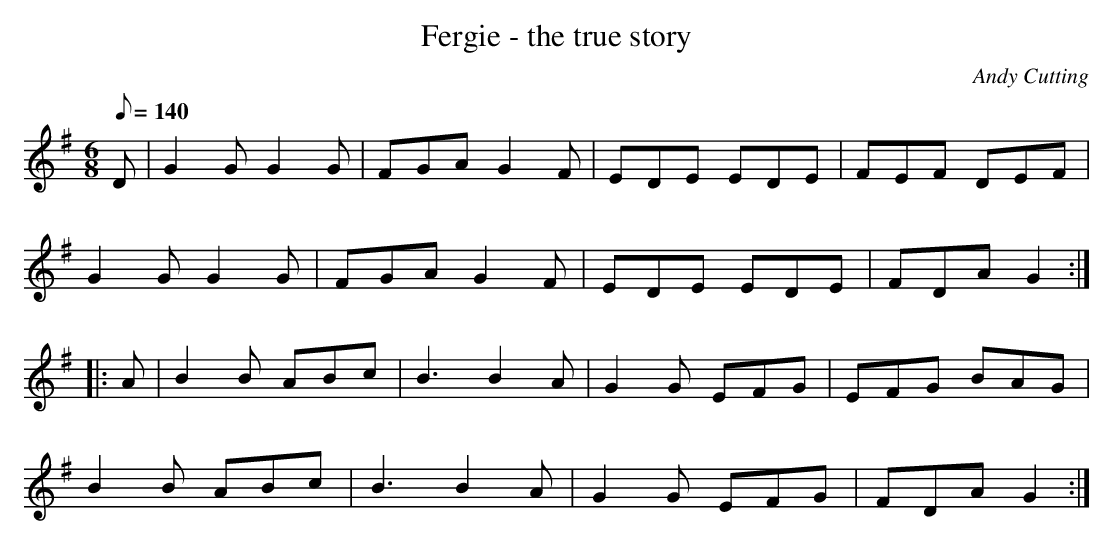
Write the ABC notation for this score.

X:1
T:Fergie - the true story
C:Andy Cutting
L:1/8
M:6/8
Q:140
K:G
D|G2G G2G|FGA G2F|EDE EDE|FEF DEF|
G2G G2G|FGA G2F|EDE EDE|FDA G2:|:
A|B2B ABc|B3 B2A|G2G EFG|EFG BAG|
B2B ABc|B3 B2A|G2G EFG|FDA G2:|
